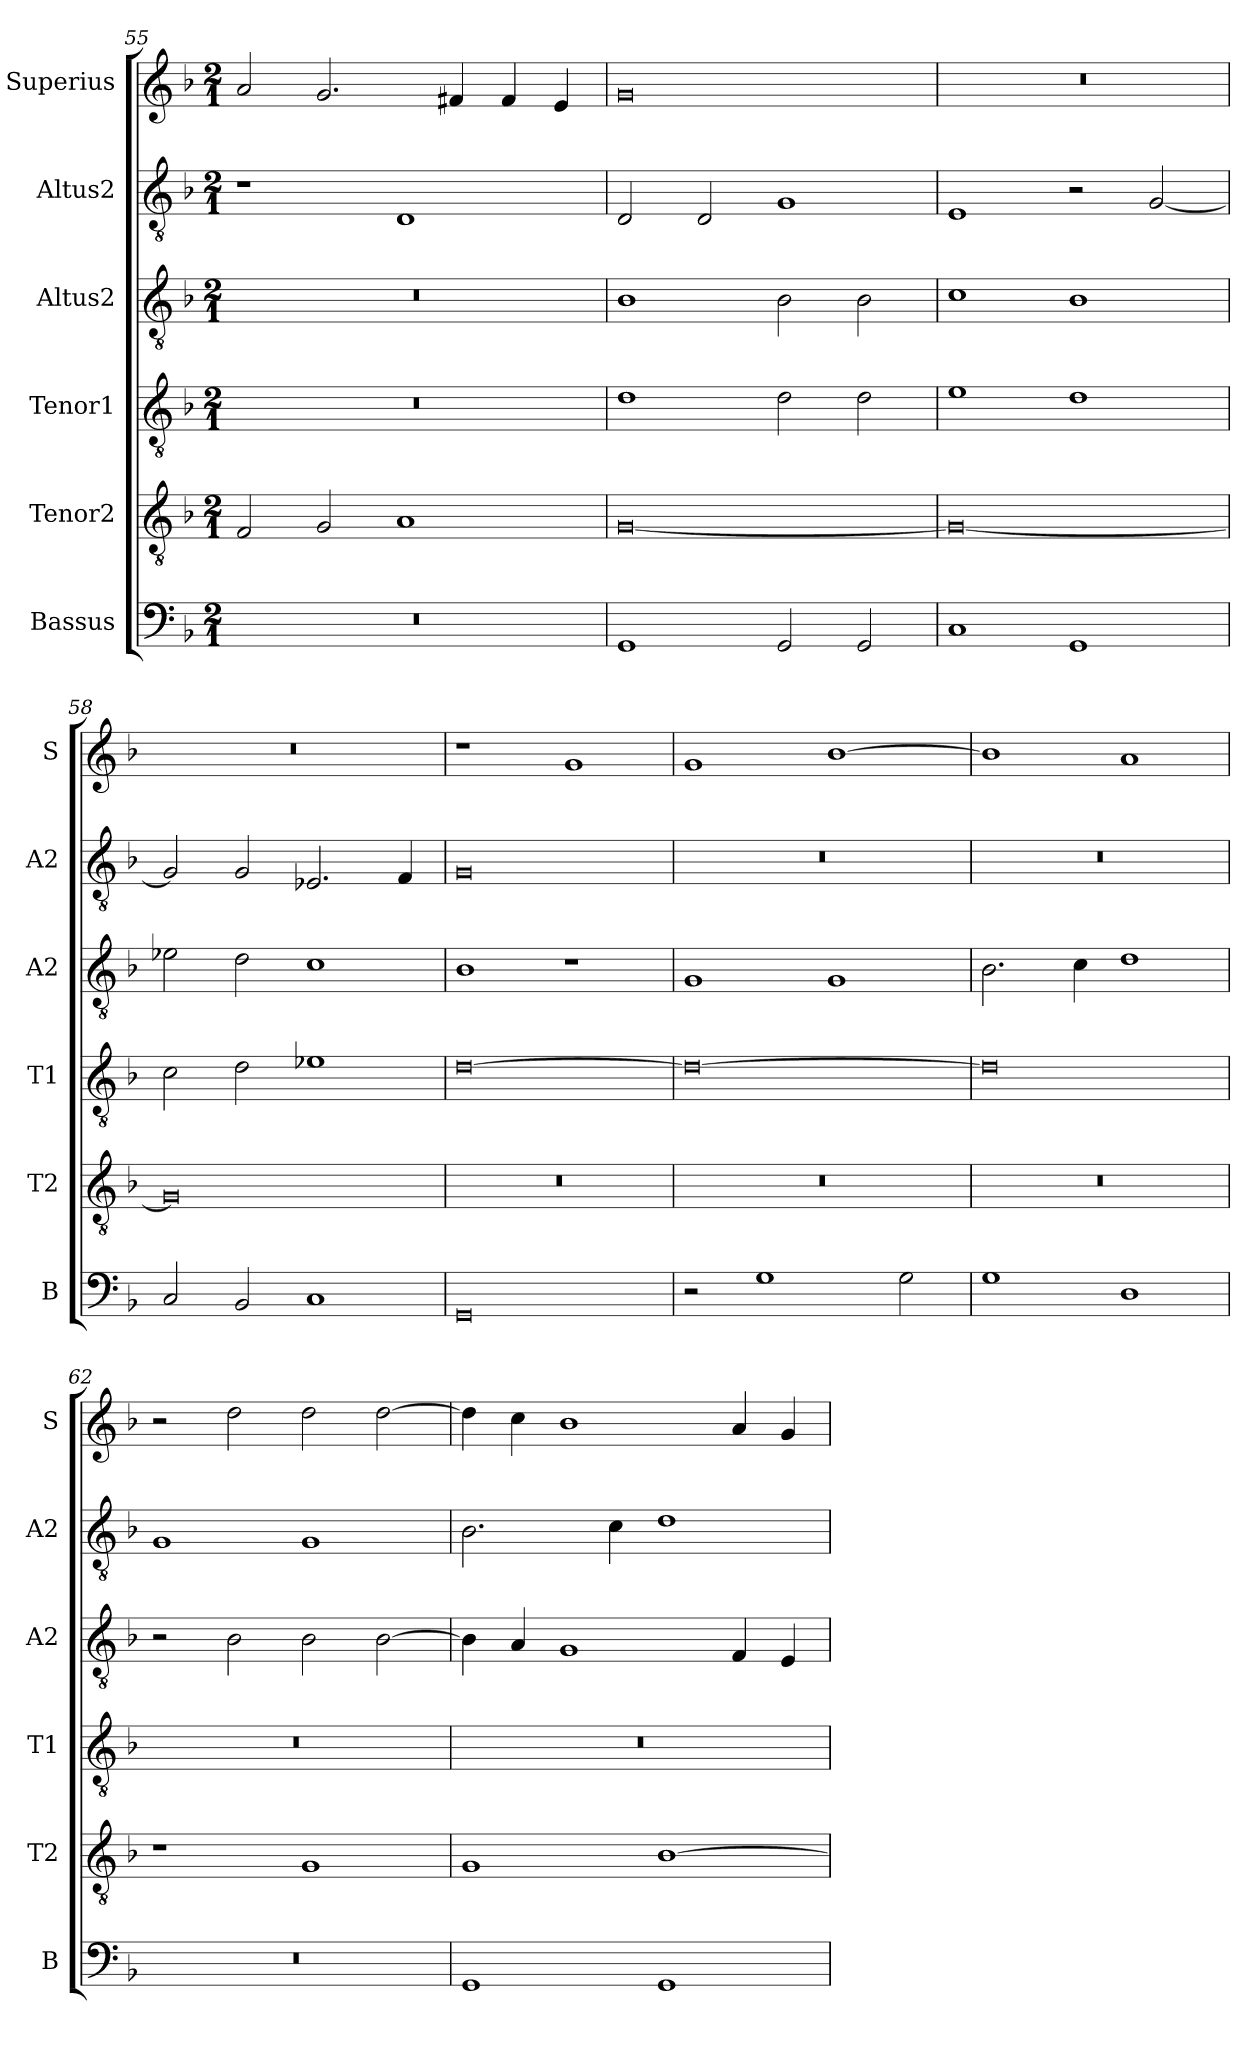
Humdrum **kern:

**kern	**kern	**kern	**kern	**kern	**kern
*part6	*part5	*part4	*part3	*part2	*part1
*staff6	*staff5	*staff4	*staff3	*staff2	*staff1
*I"Bassus	*I"Tenor2	*I"Tenor1	*I"Altus2	*I"Altus2	*I"Superius
*I'B	*I'T2	*I'T1	*I'A2	*I'A2	*I'S
*clefF4	*clefGv2	*clefGv2	*clefGv2	*clefGv2	*clefG2
*k[b-]	*k[b-]	*k[b-]	*k[b-]	*k[b-]	*k[b-]
*M2/1	*M2/1	*M2/1	*M2/1	*M2/1	*M2/1
=55	=55	=55	=55	=55	=55
0r	2F/	0r	0r	1r	2a/
.	2G/	.	.	.	2.g/
.	1A	.	.	1D	.
.	.	.	.	.	4f#X/
.	.	.	.	.	4f#/
.	.	.	.	.	4e/
=56	=56	=56	=56	=56	=56
1GG	[0G	1d	1B-	2D/	0g
.	.	.	.	2D/	.
2GG/	.	2d\	2B-\	1G	.
2GG/	.	2d\	2B-\	.	.
=57	=57	=57	=57	=57	=57
1C	0G_	1e	1c	1E	0r
1GG	.	1d	1B-	2r	.
.	.	.	.	[2G/	.
=58	=58	=58	=58	=58	=58
2C/	0G]	2c\	2e-X\	2G/]	0r
2BB-/	.	2d\	2d\	2G/	.
1C	.	1e-X	1c	2.E-X/	.
.	.	.	.	4F/	.
=59	=59	=59	=59	=59	=59
0GG	0r	[0d	1B-	0G	1r
.	.	.	1r	.	1g
=60	=60	=60	=60	=60	=60
2r	0r	0d_	1G	0r	1g
1G	.	.	.	.	.
.	.	.	1G	.	[1b-
2G\	.	.	.	.	.
=61	=61	=61	=61	=61	=61
1G	0r	0d]	2.B-\	0r	1b-]
.	.	.	4c\	.	.
1D	.	.	1d	.	1a
=62	=62	=62	=62	=62	=62
0r	1r	0r	2r	1G	2r
.	.	.	2B-\	.	2dd\
.	1G	.	2B-\	1G	2dd\
.	.	.	[2B-\	.	[2dd\
=63	=63	=63	=63	=63	=63
1GG	1G	0r	4B-\]	2.B-\	4dd\]
.	.	.	4A/	.	4cc\
.	.	.	1G	.	1b-
.	.	.	.	4c\	.
1GG	[1B-	.	.	1d	.
.	.	.	4F/	.	4a/
.	.	.	4E/	.	4g/
=	=	=	=	=	=
*-	*-	*-	*-	*-	*-
